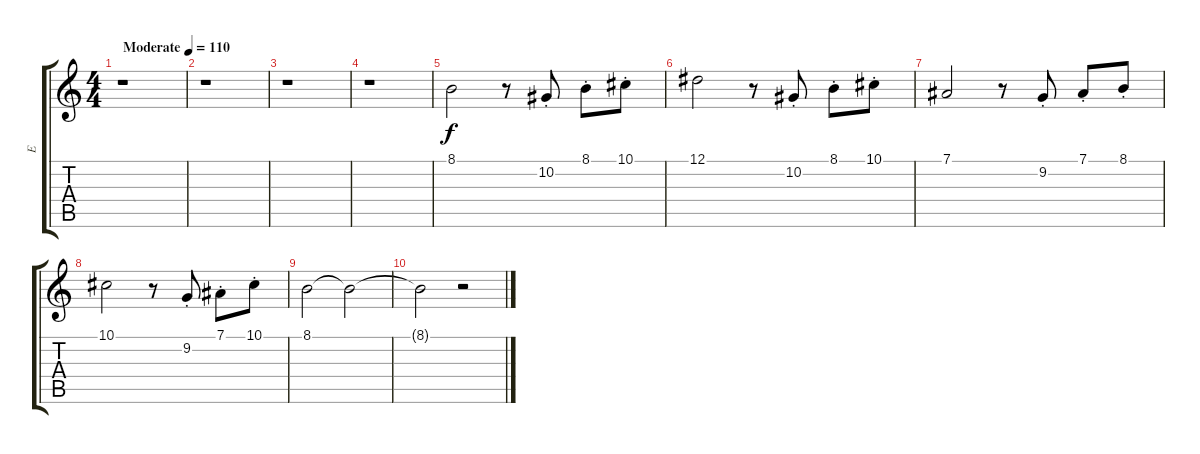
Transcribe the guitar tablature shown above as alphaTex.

\track ("E" "E") {instrument violin}
\staff {score tabs}
\tuning (Eb4 Bb3 Gb3 Db3 Ab2 Db2) {hide}
\ts (4 4)
\tempo (110 "Moderate")
\clef g2
\ks c
r.1{dy f instrument violin} |
r.1 |
r.1 |
r.1 |
8.1.2 r.8 10.2{st}.8 8.1{st}.8 10.1{st}.8 |
12.1.2 r.8 10.2{st}.8 8.1{st}.8 10.1{st}.8 |
7.1.2 r.8 9.2{st}.8 7.1{st}.8 8.1{st}.8 |
10.1.2 r.8 9.2{st}.8 7.1{st}.8 10.1{st}.8 |
8.1.2 8.1{t}.2 |
8.1{t}.2 r.2
